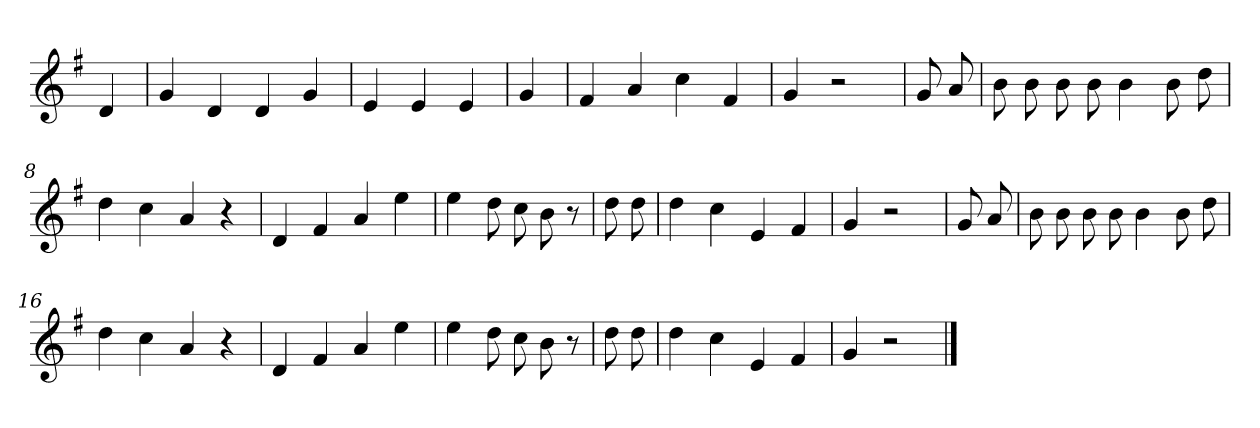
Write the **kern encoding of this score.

**kern
*part1
*staff1
*clefG2
*k[f#]
*G:
=
4d
=1
4g
4d
4d
4g
=2
4e
4e
4e
=3
4g
=4
4f#
4a
4cc
4f#
=5
4g
2r
=6
8g
8a
=7
8b
8b
8b
8b
4b
8b
8dd
=8
4dd
4cc
4a
4r
=9
4d
4f#
4a
4ee
=10
4ee
8dd
8cc
8b
8r
=11
8dd
8dd
=12
4dd
4cc
4e
4f#
=13
4g
2r
=14
8g
8a
=15
8b
8b
8b
8b
4b
8b
8dd
=16
4dd
4cc
4a
4r
=17
4d
4f#
4a
4ee
=18
4ee
8dd
8cc
8b
8r
=19
8dd
8dd
=20
4dd
4cc
4e
4f#
=21
4g
2r
==
*-
